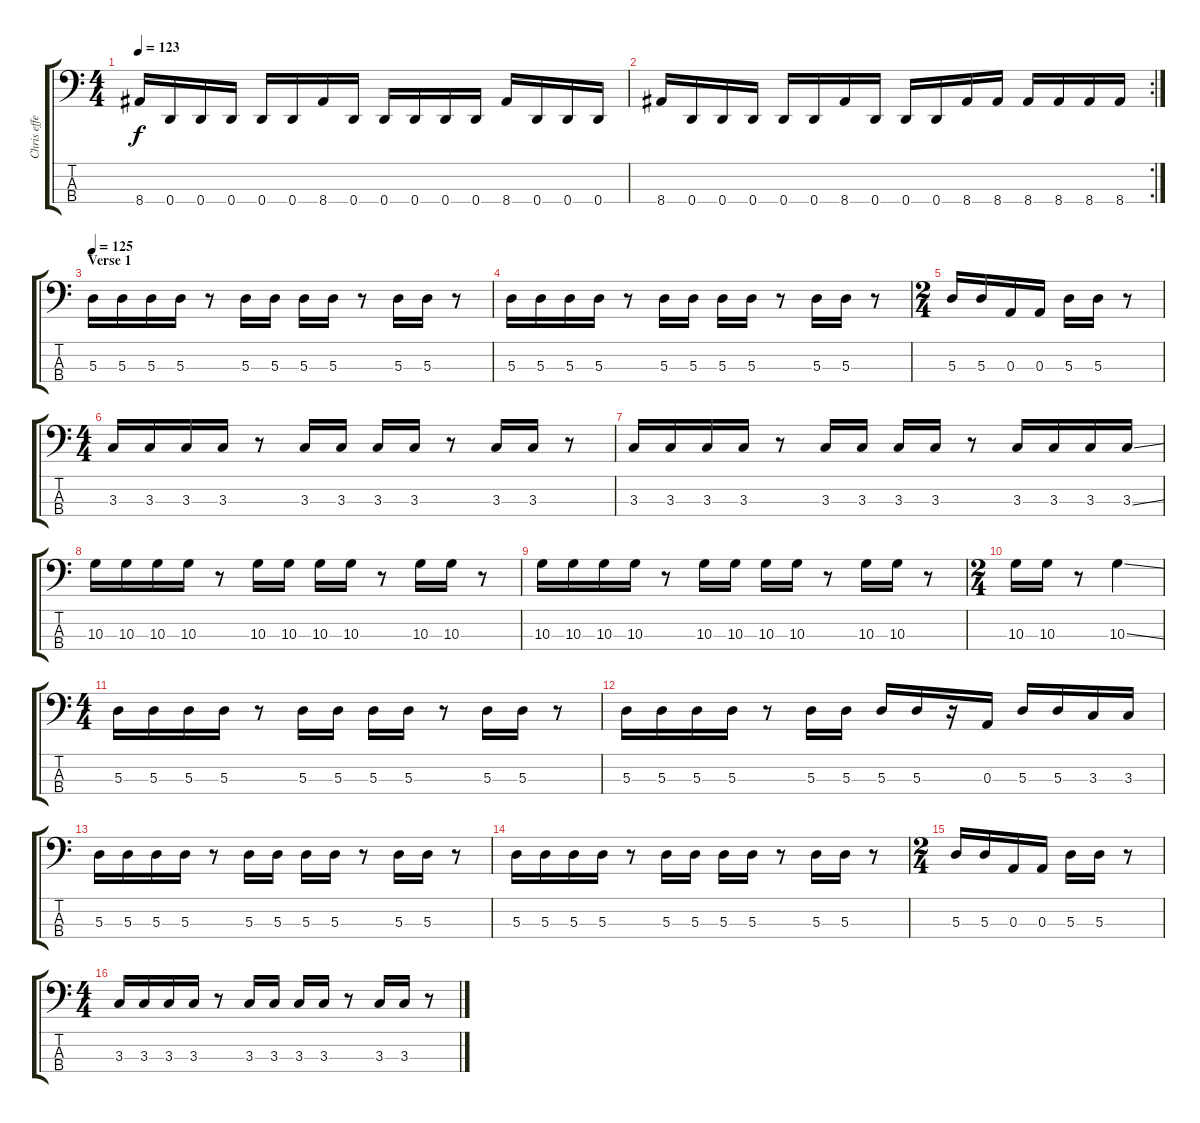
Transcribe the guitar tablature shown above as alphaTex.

\track ("Chris effects" "Chris effe") {instrument distortionguitar}
\staff {score tabs}
\tuning (G2 D2 A1 D1) {hide}
\ts (4 4)
\tempo 123
\clef f4
\ks c
8.4.16{dy f} 0.4.16 0.4.16 0.4.16 0.4.16 0.4.16 8.4.16 0.4.16 0.4.16 0.4.16 0.4.16 0.4.16 8.4.16 0.4.16 0.4.16 0.4.16 |
\rc 2
8.4.16 0.4.16 0.4.16 0.4.16 0.4.16 0.4.16 8.4.16 0.4.16 0.4.16 0.4.16 8.4.16 8.4.16 8.4.16 8.4.16 8.4.16 8.4.16 |
\section ("" "Verse 1")
\tempo 125
5.3.16 5.3.16 5.3.16 5.3.16 r.8 5.3.16 5.3.16 5.3.16 5.3.16 r.8 5.3.16 5.3.16 r.8 |
5.3.16 5.3.16 5.3.16 5.3.16 r.8 5.3.16 5.3.16 5.3.16 5.3.16 r.8 5.3.16 5.3.16 r.8 |
\ts (2 4)
5.3.16 5.3.16 0.3.16 0.3.16 5.3.16 5.3.16 r.8 |
\ts (4 4)
3.3.16 3.3.16 3.3.16 3.3.16 r.8 3.3.16 3.3.16 3.3.16 3.3.16 r.8 3.3.16 3.3.16 r.8 |
3.3.16 3.3.16 3.3.16 3.3.16 r.8 3.3.16 3.3.16 3.3.16 3.3.16 r.8 3.3.16 3.3.16 3.3.16 3.3{ss}.16 |
10.3.16 10.3.16 10.3.16 10.3.16 r.8 10.3.16 10.3.16 10.3.16 10.3.16 r.8 10.3.16 10.3.16 r.8 |
10.3.16 10.3.16 10.3.16 10.3.16 r.8 10.3.16 10.3.16 10.3.16 10.3.16 r.8 10.3.16 10.3.16 r.8 |
\ts (2 4)
10.3.16 10.3.16 r.8 10.3{ss}.4 |
\ts (4 4)
5.3.16 5.3.16 5.3.16 5.3.16 r.8 5.3.16 5.3.16 5.3.16 5.3.16 r.8 5.3.16 5.3.16 r.8 |
5.3.16 5.3.16 5.3.16 5.3.16 r.8 5.3.16 5.3.16 5.3.16 5.3.16 r.16 0.3.16 5.3.16 5.3.16 3.3.16 3.3.16 |
5.3.16 5.3.16 5.3.16 5.3.16 r.8 5.3.16 5.3.16 5.3.16 5.3.16 r.8 5.3.16 5.3.16 r.8 |
5.3.16 5.3.16 5.3.16 5.3.16 r.8 5.3.16 5.3.16 5.3.16 5.3.16 r.8 5.3.16 5.3.16 r.8 |
\ts (2 4)
5.3.16 5.3.16 0.3.16 0.3.16 5.3.16 5.3.16 r.8 |
\ts (4 4)
3.3.16 3.3.16 3.3.16 3.3.16 r.8 3.3.16 3.3.16 3.3.16 3.3.16 r.8 3.3.16 3.3.16 r.8
